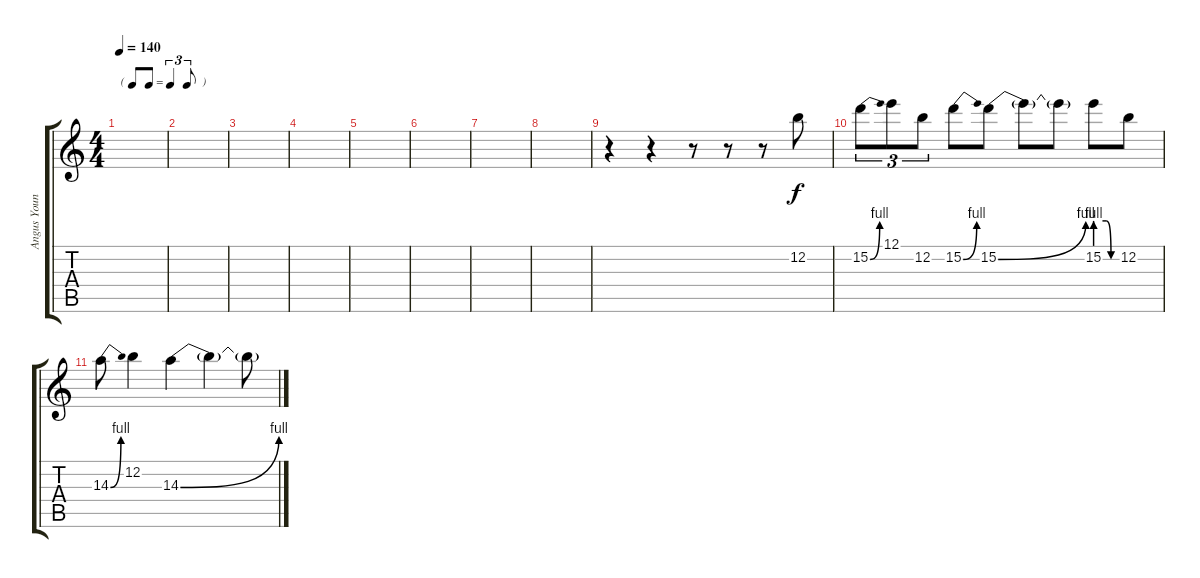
\track ("Angus Young" "Angus Youn") {instrument distortionguitar}
\staff {score tabs}
\tuning (E4 B3 G3 D3 A2 E2) {hide}
\ts (4 4)
\tf triplet8th
\tempo 140
\clef g2
\ks c
|
|
|
|
|
|
|
|
r.4 r.4 r.8 r.8 r.8 12.2.8 |
15.2{be (bend 0 0 60 4)}.8{tu (3 2)} 12.1.8{tu (3 2)} 12.2.8{tu (3 2)} 15.2{be (bend 0 0 60 4)}.8 15.2{be (bend 0 0 60 4)}.8 15.2{t}.8 15.2{t}.8 15.2{be (custom 0 4 30 4 44 0 60 0)}.8 12.2.8 |
14.3{be (bend 0 0 60 4)}.8 12.2.4 14.3{be (bend 0 0 60 4)}.4 14.3{t}.4 14.3{t}.8
